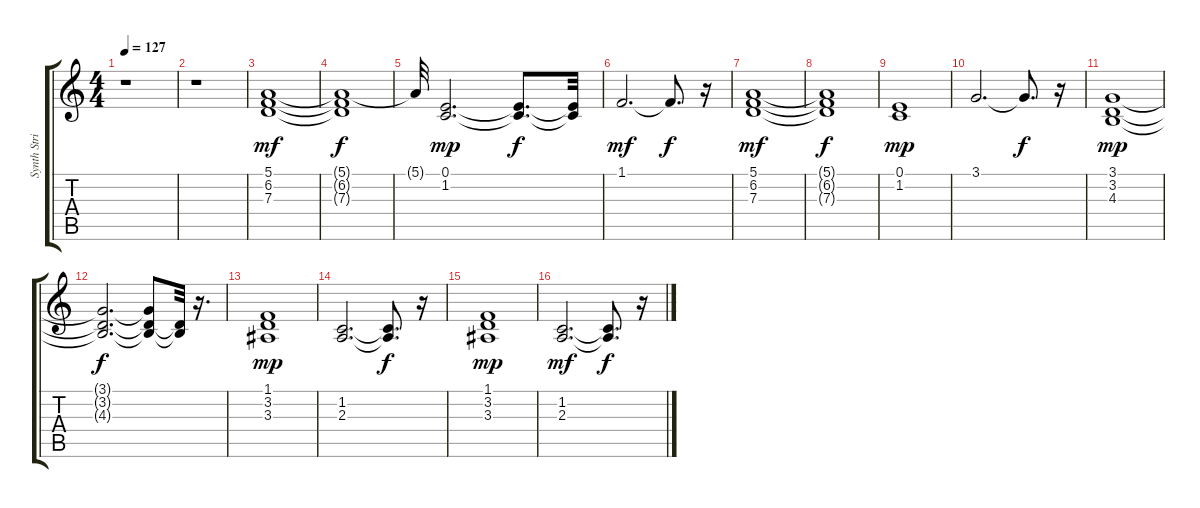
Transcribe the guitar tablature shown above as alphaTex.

\track ("Synth Strings 1" "Synth Stri") {instrument synthstrings1}
\staff {score tabs}
\tuning (E4 B3 G3 D3 A2 E2) {hide}
\ts (4 4)
\tempo 127
\clef g2
\ks c
r.1{dy ff} |
r.1 |
(5.1 6.2 7.3).1{dy mf volume 10} |
(5.1{t} 6.2{t} 7.3{t}).1{dy f} |
5.1{t}.32 (0.1 1.2).2{d dy mp} (0.1{t} 1.2{t}).8{d dy f} (0.1{t} 1.2{t}).32 |
1.1.2{d dy mf} 1.1{t}.8{d dy f} r.16 |
(5.1 6.2 7.3).1{dy mf} |
(5.1{t} 6.2{t} 7.3{t}).1{dy f} |
(0.1 1.2).1{dy mp} |
3.1.2{d} 3.1{t}.8{d dy f} r.16 |
(3.1 3.2 4.3).1{dy mp} |
(3.1{t} 3.2{t} 4.3{t}).2{d dy f} (3.1{t} 3.2{t} 4.3{t}).8 (3.2{t} 4.3{t}).32 r.16{d} |
(1.1 3.2 3.3).1{dy mp} |
(1.2 2.3).2{d} (1.2{t} 2.3{t}).8{d dy f} r.16 |
(1.1 3.2 3.3).1{dy mp} |
(1.2 2.3).2{d dy mf} (1.2{t} 2.3{t}).8{d dy f} r.16
